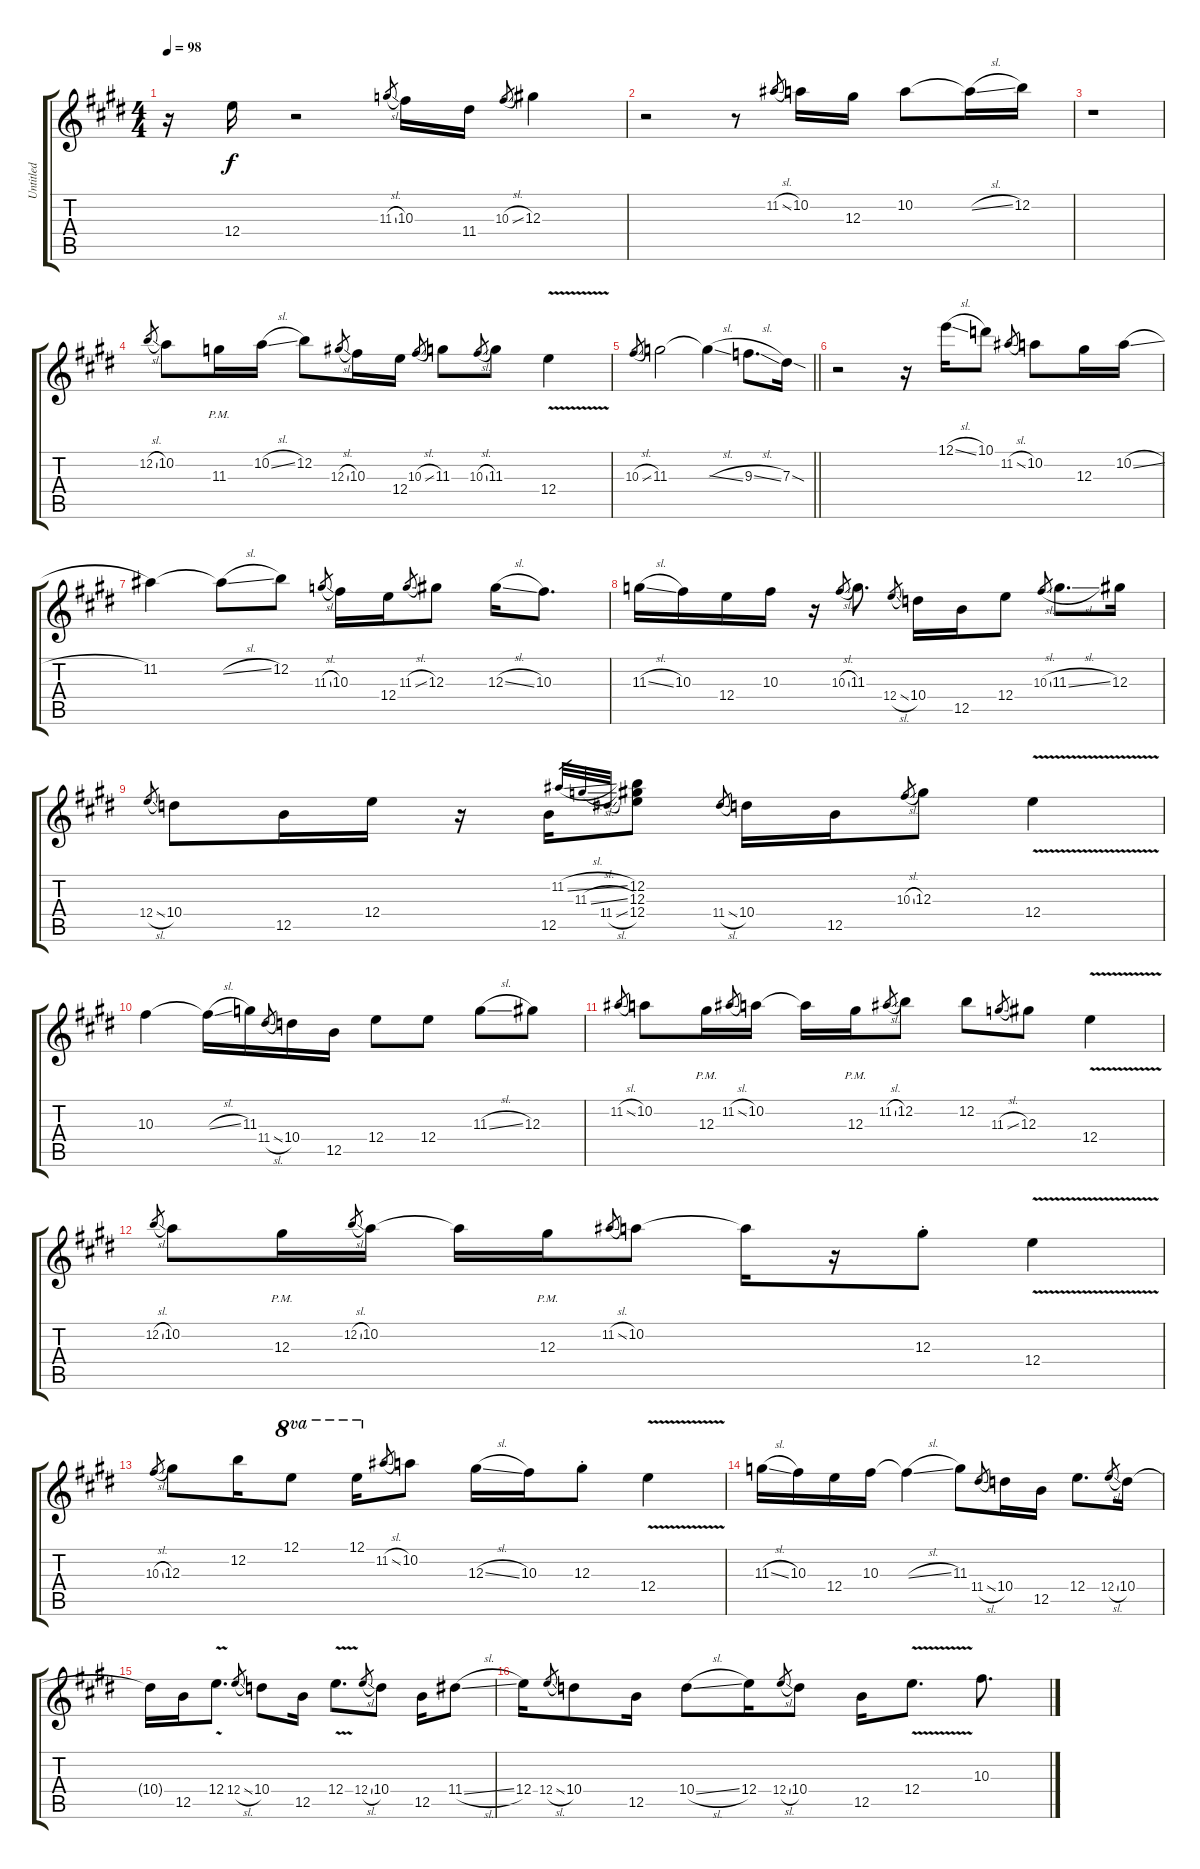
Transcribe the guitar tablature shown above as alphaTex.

\track ("Untitled" "Untitled") {instrument distortionguitar}
\staff {score tabs}
\tuning (E4 B3 Ab3 E3 B2 E2) {hide}
\ts (4 4)
\tempo 98
\clef g2
\ks e
r.16{dy f} 12.4.16 r.2 11.3{sl}.8{gr} 10.3.16 11.4.16 10.3{sl}.8{gr} 12.3.4 |
\ks c#minor
r.2 r.8 11.2{sl}.8{gr} 10.2.16 12.3.16 10.2.8 10.2{sl t}.16 12.2.16 |
\ks e
r.1 |
\ks c#minor
12.2{sl}.8{gr} 10.2.8 11.3{pm}.16 10.2{sl}.16 12.2.8 12.3{sl}.8{gr} 10.3.16 12.4.16 10.3{sl}.8{gr} 11.3.8 10.3{sl}.8{gr} 11.3.8 12.4{v}.4 |
\barLineRight lightlight
10.3{sl}.8{gr} 11.3.2 11.3{sl t}.4 9.3{sl}.8{d} 7.3{sod}.16 |
\ks e
r.2 r.16 12.1{sl}.16 10.1.8 11.2{sl}.8{gr} 10.2.8 12.3.16 10.2{sl}.16 |
\ks c#minor
11.2.4 11.2{sl t}.8 12.2.8 11.3{sl}.8{gr} 10.3.16 12.4.16 11.3{sl}.8{gr} 12.3.8 12.3{sl}.16 10.3.8{d} |
\ks e
11.3{sl}.16 10.3.16 12.4.16 10.3.16 r.16 10.3{sl}.8{gr} 11.3.8{d} 12.4{sl}.8{gr} 10.4.16 12.5.16 12.4.8 10.3{sl}.8{gr} 11.3{sl}.8{d} 12.3.16 |
\ks c#minor
12.4{sl}.8{gr} 10.4.8 12.5.16 12.4.16 r.16 12.5.16 11.2{sl}.32{gr} 11.3{sl}.32{gr} 11.4{sl}.32{gr} (12.2 12.3 12.4).8 11.4{sl}.8{gr} 10.4.16 12.5.16 10.3{sl}.8{gr} 12.3.8 12.4{v}.4 |
\ks e
10.3.4 10.3{sl t}.16 11.3.16 11.4{sl}.8{gr} 10.4.16 12.5.16 12.4.8 12.4.8 11.3{sl}.8 12.3.8 |
\ks c#minor
11.2{sl}.8{gr} 10.2.8 12.3{pm}.16 11.2{sl}.8{gr} 10.2.16 10.2{t}.16 12.3{pm}.16 11.2{sl}.8{gr} 12.2.8 12.2.8 11.3{sl}.8{gr} 12.3.8 12.4{v}.4 |
\ks e
12.2{sl}.8{gr} 10.2.8 12.3{pm}.16 12.2{sl}.8{gr} 10.2.16 10.2{t}.16 12.3{pm}.16 11.2{sl}.8{gr} 10.2.8 10.2{t}.16 r.16 12.3{st}.8 12.4{v}.4 |
\ks c#minor
10.3{sl}.8{gr} 12.3.8 12.2.16 12.1.8{ot 8va} 12.1.16{ot 8va} 11.2{sl}.8{gr} 10.2.8 12.3{sl}.16 10.3.16 12.3{st}.8 12.4{v}.4 |
\ks e
11.3{sl}.16 10.3.16 12.4.16 10.3.16 10.3{sl t}.4 11.3.8 11.4{sl}.8{gr} 10.4.16 12.5.16 12.4.8{d} 12.4{sl}.8{gr} 10.4.16 |
\ks c#minor
10.4{t}.16 12.5.16 12.4{v}.8{d} 12.4{sl}.8{gr} 10.4.8 12.5.16 12.4{v}.8{d} 12.4{sl}.8{gr} 10.4.8 12.5.16 11.4{sl}.8 |
12.4.16 12.4{sl}.8{gr} 10.4.8 12.5.16 10.4{sl}.8 12.4.16 12.4{sl}.8{gr} 10.4.8 12.5.16 12.4{v}.8{d} 10.3{sl}.8{d}
